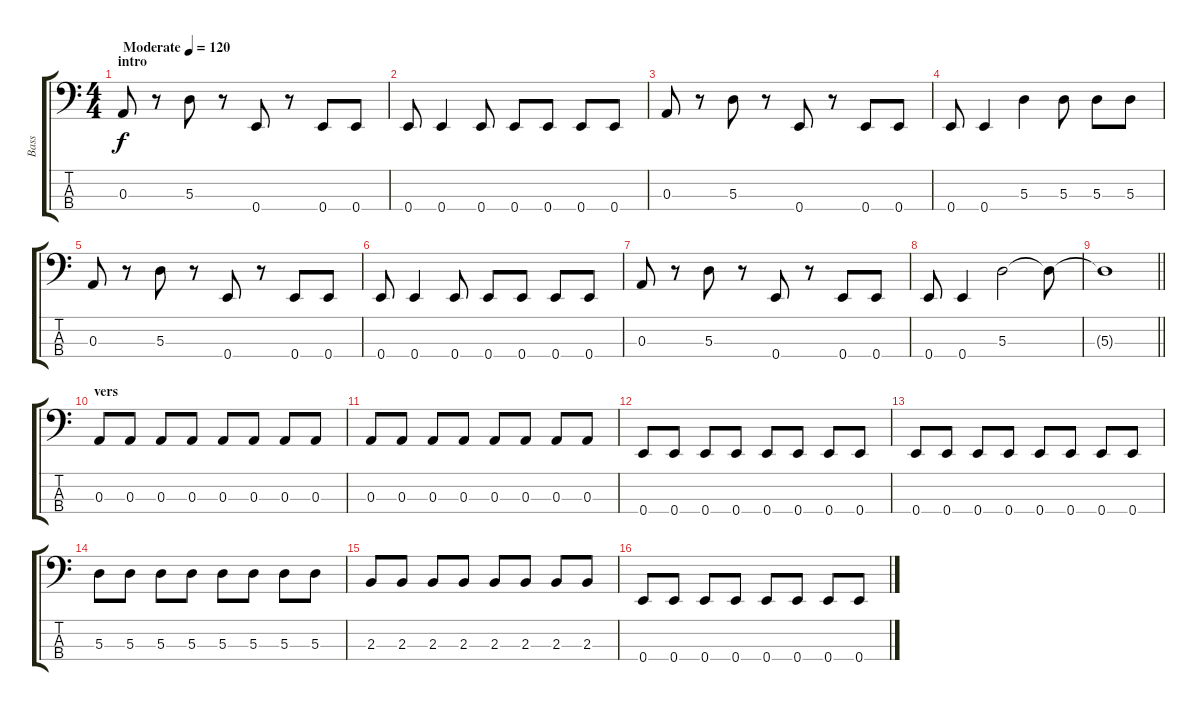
\track ("Bass" "Bass") {instrument electricbassfinger}
\staff {score tabs}
\tuning (G2 D2 A1 E1) {hide}
\ts (4 4)
\section ("" "intro")
\tempo (120 "Moderate")
\clef f4
\ks c
0.3.8{dy f instrument electricbassfinger} r.8 5.3.8 r.8 0.4.8 r.8 0.4.8 0.4.8 |
0.4.8 0.4.4 0.4.8 0.4.8 0.4.8 0.4.8 0.4.8 |
0.3.8 r.8 5.3.8 r.8 0.4.8 r.8 0.4.8 0.4.8 |
0.4.8 0.4.4 5.3.4 5.3.8 5.3.8 5.3.8 |
0.3.8 r.8 5.3.8 r.8 0.4.8 r.8 0.4.8 0.4.8 |
0.4.8 0.4.4 0.4.8 0.4.8 0.4.8 0.4.8 0.4.8 |
0.3.8 r.8 5.3.8 r.8 0.4.8 r.8 0.4.8 0.4.8 |
0.4.8 0.4.4 5.3.2 5.3{t}.8 |
\barLineRight lightlight
5.3{t}.1 |
\section ("" "vers")
0.3.8 0.3.8 0.3.8 0.3.8 0.3.8 0.3.8 0.3.8 0.3.8 |
0.3.8 0.3.8 0.3.8 0.3.8 0.3.8 0.3.8 0.3.8 0.3.8 |
0.4.8 0.4.8 0.4.8 0.4.8 0.4.8 0.4.8 0.4.8 0.4.8 |
0.4.8 0.4.8 0.4.8 0.4.8 0.4.8 0.4.8 0.4.8 0.4.8 |
5.3.8 5.3.8 5.3.8 5.3.8 5.3.8 5.3.8 5.3.8 5.3.8 |
2.3.8 2.3.8 2.3.8 2.3.8 2.3.8 2.3.8 2.3.8 2.3.8 |
0.4.8 0.4.8 0.4.8 0.4.8 0.4.8 0.4.8 0.4.8 0.4.8
